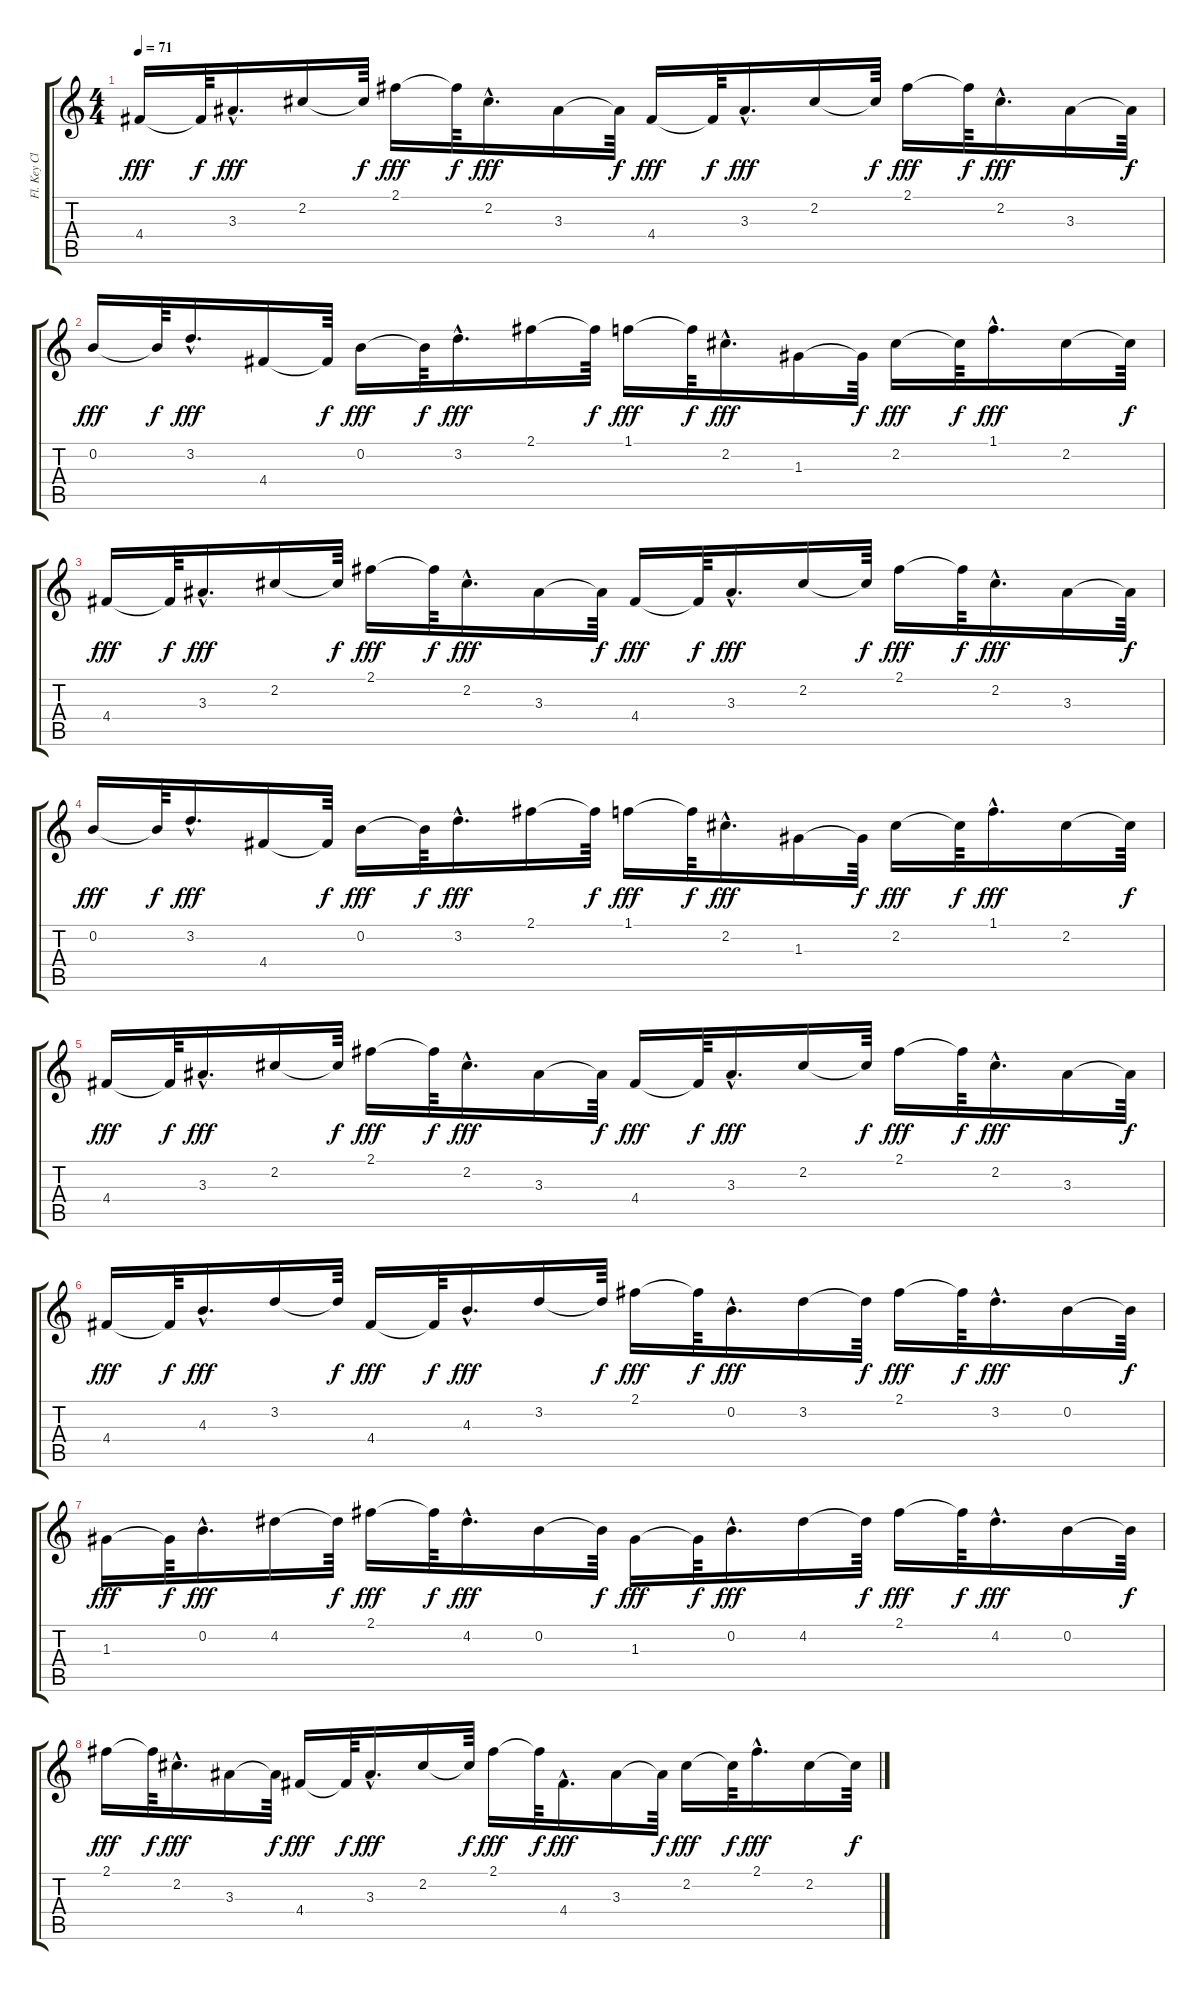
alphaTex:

\track ("Fl. Key Click       " "Fl. Key Cl") {instrument acousticbass}
\staff {score tabs}
\tuning (E4 B3 G3 D3 A2 E2) {hide}
\ts (4 4)
\tempo 71
\clef g2
\ks c
4.4.16{dy fff} 4.4{t}.64{dy f} 3.3{hac}.16{d dy fff} 2.2.16 2.2{t}.64{dy f} 2.1.16{dy fff} 2.1{t}.64{dy f} 2.2{hac}.16{d dy fff} 3.3.16 3.3{t}.64{dy f} 4.4.16{dy fff} 4.4{t}.64{dy f} 3.3{hac}.16{d dy fff} 2.2.16 2.2{t}.64{dy f} 2.1.16{dy fff} 2.1{t}.64{dy f} 2.2{hac}.16{d dy fff} 3.3.16 3.3{t}.64{dy f} |
0.2.16{dy fff} 0.2{t}.64{dy f} 3.2{hac}.16{d dy fff} 4.4.16 4.4{t}.64{dy f} 0.2.16{dy fff} 0.2{t}.64{dy f} 3.2{hac}.16{d dy fff} 2.1.16 2.1{t}.64{dy f} 1.1.16{dy fff} 1.1{t}.64{dy f} 2.2{hac}.16{d dy fff} 1.3.16 1.3{t}.64{dy f} 2.2.16{dy fff} 2.2{t}.64{dy f} 1.1{hac}.16{d dy fff} 2.2.16 2.2{t}.64{dy f} |
4.4.16{dy fff} 4.4{t}.64{dy f} 3.3{hac}.16{d dy fff} 2.2.16 2.2{t}.64{dy f} 2.1.16{dy fff} 2.1{t}.64{dy f} 2.2{hac}.16{d dy fff} 3.3.16 3.3{t}.64{dy f} 4.4.16{dy fff} 4.4{t}.64{dy f} 3.3{hac}.16{d dy fff} 2.2.16 2.2{t}.64{dy f} 2.1.16{dy fff} 2.1{t}.64{dy f} 2.2{hac}.16{d dy fff} 3.3.16 3.3{t}.64{dy f} |
0.2.16{dy fff} 0.2{t}.64{dy f} 3.2{hac}.16{d dy fff} 4.4.16 4.4{t}.64{dy f} 0.2.16{dy fff} 0.2{t}.64{dy f} 3.2{hac}.16{d dy fff} 2.1.16 2.1{t}.64{dy f} 1.1.16{dy fff} 1.1{t}.64{dy f} 2.2{hac}.16{d dy fff} 1.3.16 1.3{t}.64{dy f} 2.2.16{dy fff} 2.2{t}.64{dy f} 1.1{hac}.16{d dy fff} 2.2.16 2.2{t}.64{dy f} |
4.4.16{dy fff} 4.4{t}.64{dy f} 3.3{hac}.16{d dy fff} 2.2.16 2.2{t}.64{dy f} 2.1.16{dy fff} 2.1{t}.64{dy f} 2.2{hac}.16{d dy fff} 3.3.16 3.3{t}.64{dy f} 4.4.16{dy fff} 4.4{t}.64{dy f} 3.3{hac}.16{d dy fff} 2.2.16 2.2{t}.64{dy f} 2.1.16{dy fff} 2.1{t}.64{dy f} 2.2{hac}.16{d dy fff} 3.3.16 3.3{t}.64{dy f} |
4.4.16{dy fff} 4.4{t}.64{dy f} 4.3{hac}.16{d dy fff} 3.2.16 3.2{t}.64{dy f} 4.4.16{dy fff} 4.4{t}.64{dy f} 4.3{hac}.16{d dy fff} 3.2.16 3.2{t}.64{dy f} 2.1.16{dy fff} 2.1{t}.64{dy f} 0.2{hac}.16{d dy fff} 3.2.16 3.2{t}.64{dy f} 2.1.16{dy fff} 2.1{t}.64{dy f} 3.2{hac}.16{d dy fff} 0.2.16 0.2{t}.64{dy f} |
1.3.16{dy fff} 1.3{t}.64{dy f} 0.2{hac}.16{d dy fff} 4.2.16 4.2{t}.64{dy f} 2.1.16{dy fff} 2.1{t}.64{dy f} 4.2{hac}.16{d dy fff} 0.2.16 0.2{t}.64{dy f} 1.3.16{dy fff} 1.3{t}.64{dy f} 0.2{hac}.16{d dy fff} 4.2.16 4.2{t}.64{dy f} 2.1.16{dy fff} 2.1{t}.64{dy f} 4.2{hac}.16{d dy fff} 0.2.16 0.2{t}.64{dy f} |
2.1.16{dy fff} 2.1{t}.64{dy f} 2.2{hac}.16{d dy fff} 3.3.16 3.3{t}.64{dy f} 4.4.16{dy fff} 4.4{t}.64{dy f} 3.3{hac}.16{d dy fff} 2.2.16 2.2{t}.64{dy f} 2.1.16{dy fff} 2.1{t}.64{dy f} 4.4{hac}.16{d dy fff} 3.3.16 3.3{t}.64{dy f} 2.2.16{dy fff} 2.2{t}.64{dy f} 2.1{hac}.16{d dy fff} 2.2.16 2.2{t}.64{dy f}
